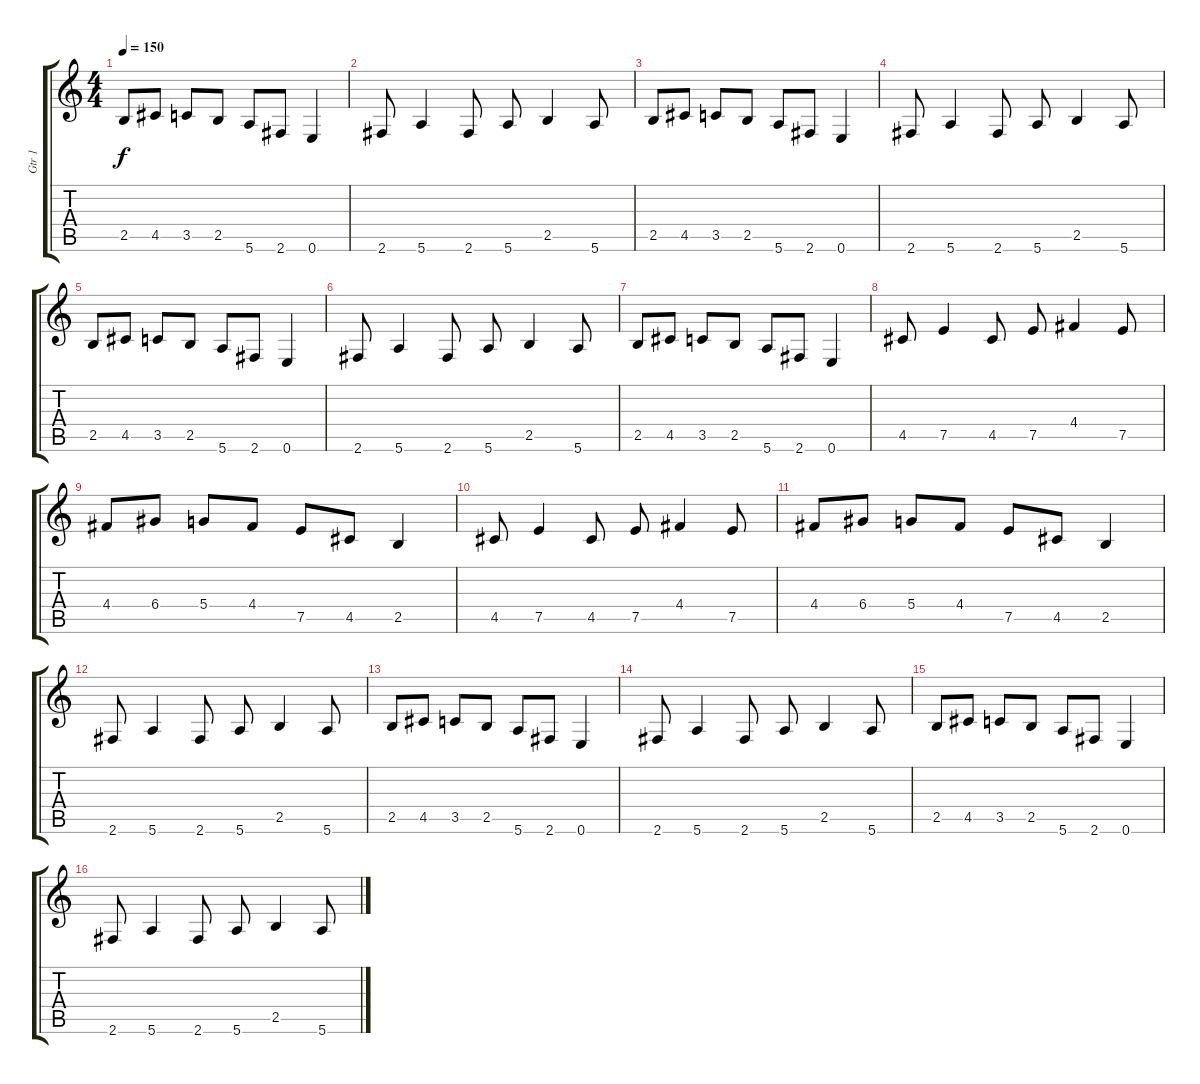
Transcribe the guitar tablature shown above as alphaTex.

\track ("Gtr 1" "Gtr 1") {instrument overdrivenguitar}
\staff {score tabs}
\tuning (E4 B3 G3 D3 A2 E2) {hide}
\ts (4 4)
\tempo 150
\clef g2
\ks c
2.5.8{dy f} 4.5.8 3.5.8 2.5.8 5.6.8 2.6.8 0.6.4 |
2.6.8 5.6.4 2.6.8 5.6.8 2.5.4 5.6.8 |
2.5.8 4.5.8 3.5.8 2.5.8 5.6.8 2.6.8 0.6.4 |
2.6.8 5.6.4 2.6.8 5.6.8 2.5.4 5.6.8 |
2.5.8 4.5.8 3.5.8 2.5.8 5.6.8 2.6.8 0.6.4 |
2.6.8 5.6.4 2.6.8 5.6.8 2.5.4 5.6.8 |
2.5.8 4.5.8 3.5.8 2.5.8 5.6.8 2.6.8 0.6.4 |
4.5.8 7.5.4 4.5.8 7.5.8 4.4.4 7.5.8 |
4.4.8 6.4.8 5.4.8 4.4.8 7.5.8 4.5.8 2.5.4 |
4.5.8 7.5.4 4.5.8 7.5.8 4.4.4 7.5.8 |
4.4.8 6.4.8 5.4.8 4.4.8 7.5.8 4.5.8 2.5.4 |
2.6.8 5.6.4 2.6.8 5.6.8 2.5.4 5.6.8 |
2.5.8 4.5.8 3.5.8 2.5.8 5.6.8 2.6.8 0.6.4 |
2.6.8 5.6.4 2.6.8 5.6.8 2.5.4 5.6.8 |
2.5.8 4.5.8 3.5.8 2.5.8 5.6.8 2.6.8 0.6.4 |
2.6.8 5.6.4 2.6.8 5.6.8 2.5.4 5.6.8
